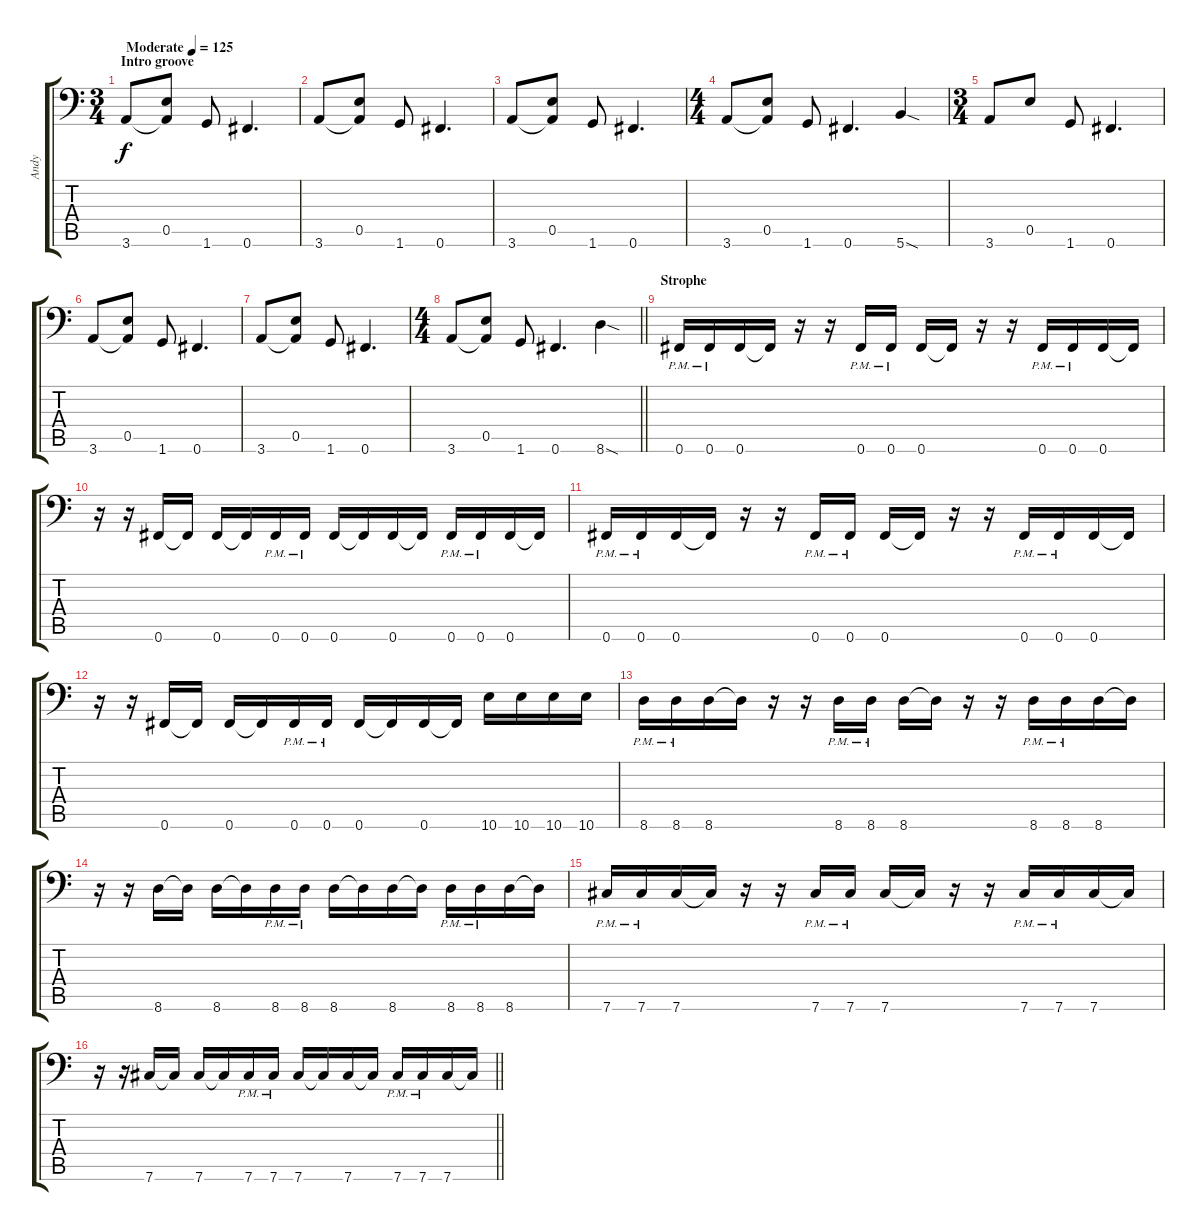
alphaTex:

\track ("Andy" "Andy") {instrument overdrivenguitar}
\staff {score tabs}
\tuning (B3 Gb3 D3 A2 E2 Gb1) {hide}
\ts (3 4)
\section ("" "Intro groove")
\tempo (125 "Moderate")
\clef f4
\ks c
3.6.8{dy f instrument overdrivenguitar} (0.5 3.6{t}).8 1.6.8 0.6.4{d} |
3.6.8 (0.5 3.6{t}).8 1.6.8 0.6.4{d} |
3.6.8 (0.5 3.6{t}).8 1.6.8 0.6.4{d} |
\ts (4 4)
3.6.8 (0.5 3.6{t}).8 1.6.8 0.6.4{d} 5.6{sod}.4 |
\ts (3 4)
3.6.8 0.5.8 1.6.8 0.6.4{d} |
3.6.8 (0.5 3.6{t}).8 1.6.8 0.6.4{d} |
3.6.8 (0.5 3.6{t}).8 1.6.8 0.6.4{d} |
\ts (4 4)
\barLineRight lightlight
3.6.8 (0.5 3.6{t}).8 1.6.8 0.6.4{d} 8.6{sod}.4 |
\section ("" "Strophe")
0.6{pm}.16 0.6{pm}.16 0.6.16 0.6{t}.16 r.16 r.16 0.6{pm}.16 0.6{pm}.16 0.6.16 0.6{t}.16 r.16 r.16 0.6{pm}.16 0.6{pm}.16 0.6.16 0.6{t}.16 |
r.16 r.16 0.6.16 0.6{t}.16 0.6.16 0.6{t}.16 0.6{pm}.16 0.6{pm}.16 0.6.16 0.6{t}.16 0.6.16 0.6{t}.16 0.6{pm}.16 0.6{pm}.16 0.6.16 0.6{t}.16 |
0.6{pm}.16 0.6{pm}.16 0.6.16 0.6{t}.16 r.16 r.16 0.6{pm}.16 0.6{pm}.16 0.6.16 0.6{t}.16 r.16 r.16 0.6{pm}.16 0.6{pm}.16 0.6.16 0.6{t}.16 |
r.16 r.16 0.6.16 0.6{t}.16 0.6.16 0.6{t}.16 0.6{pm}.16 0.6{pm}.16 0.6.16 0.6{t}.16 0.6.16 0.6{t}.16 10.6.16 10.6.16 10.6.16 10.6.16 |
8.6{pm}.16 8.6{pm}.16 8.6.16 8.6{t}.16 r.16 r.16 8.6{pm}.16 8.6{pm}.16 8.6.16 8.6{t}.16 r.16 r.16 8.6{pm}.16 8.6{pm}.16 8.6.16 8.6{t}.16 |
r.16 r.16 8.6.16 8.6{t}.16 8.6.16 8.6{t}.16 8.6{pm}.16 8.6{pm}.16 8.6.16 8.6{t}.16 8.6.16 8.6{t}.16 8.6{pm}.16 8.6{pm}.16 8.6.16 8.6{t}.16 |
7.6{pm}.16 7.6{pm}.16 7.6.16 7.6{t}.16 r.16 r.16 7.6{pm}.16 7.6{pm}.16 7.6.16 7.6{t}.16 r.16 r.16 7.6{pm}.16 7.6{pm}.16 7.6.16 7.6{t}.16 |
\barLineRight lightlight
r.16 r.16 7.6.16 7.6{t}.16 7.6.16 7.6{t}.16 7.6{pm}.16 7.6{pm}.16 7.6.16 7.6{t}.16 7.6.16 7.6{t}.16 7.6{pm}.16 7.6{pm}.16 7.6.16 7.6{t}.16
